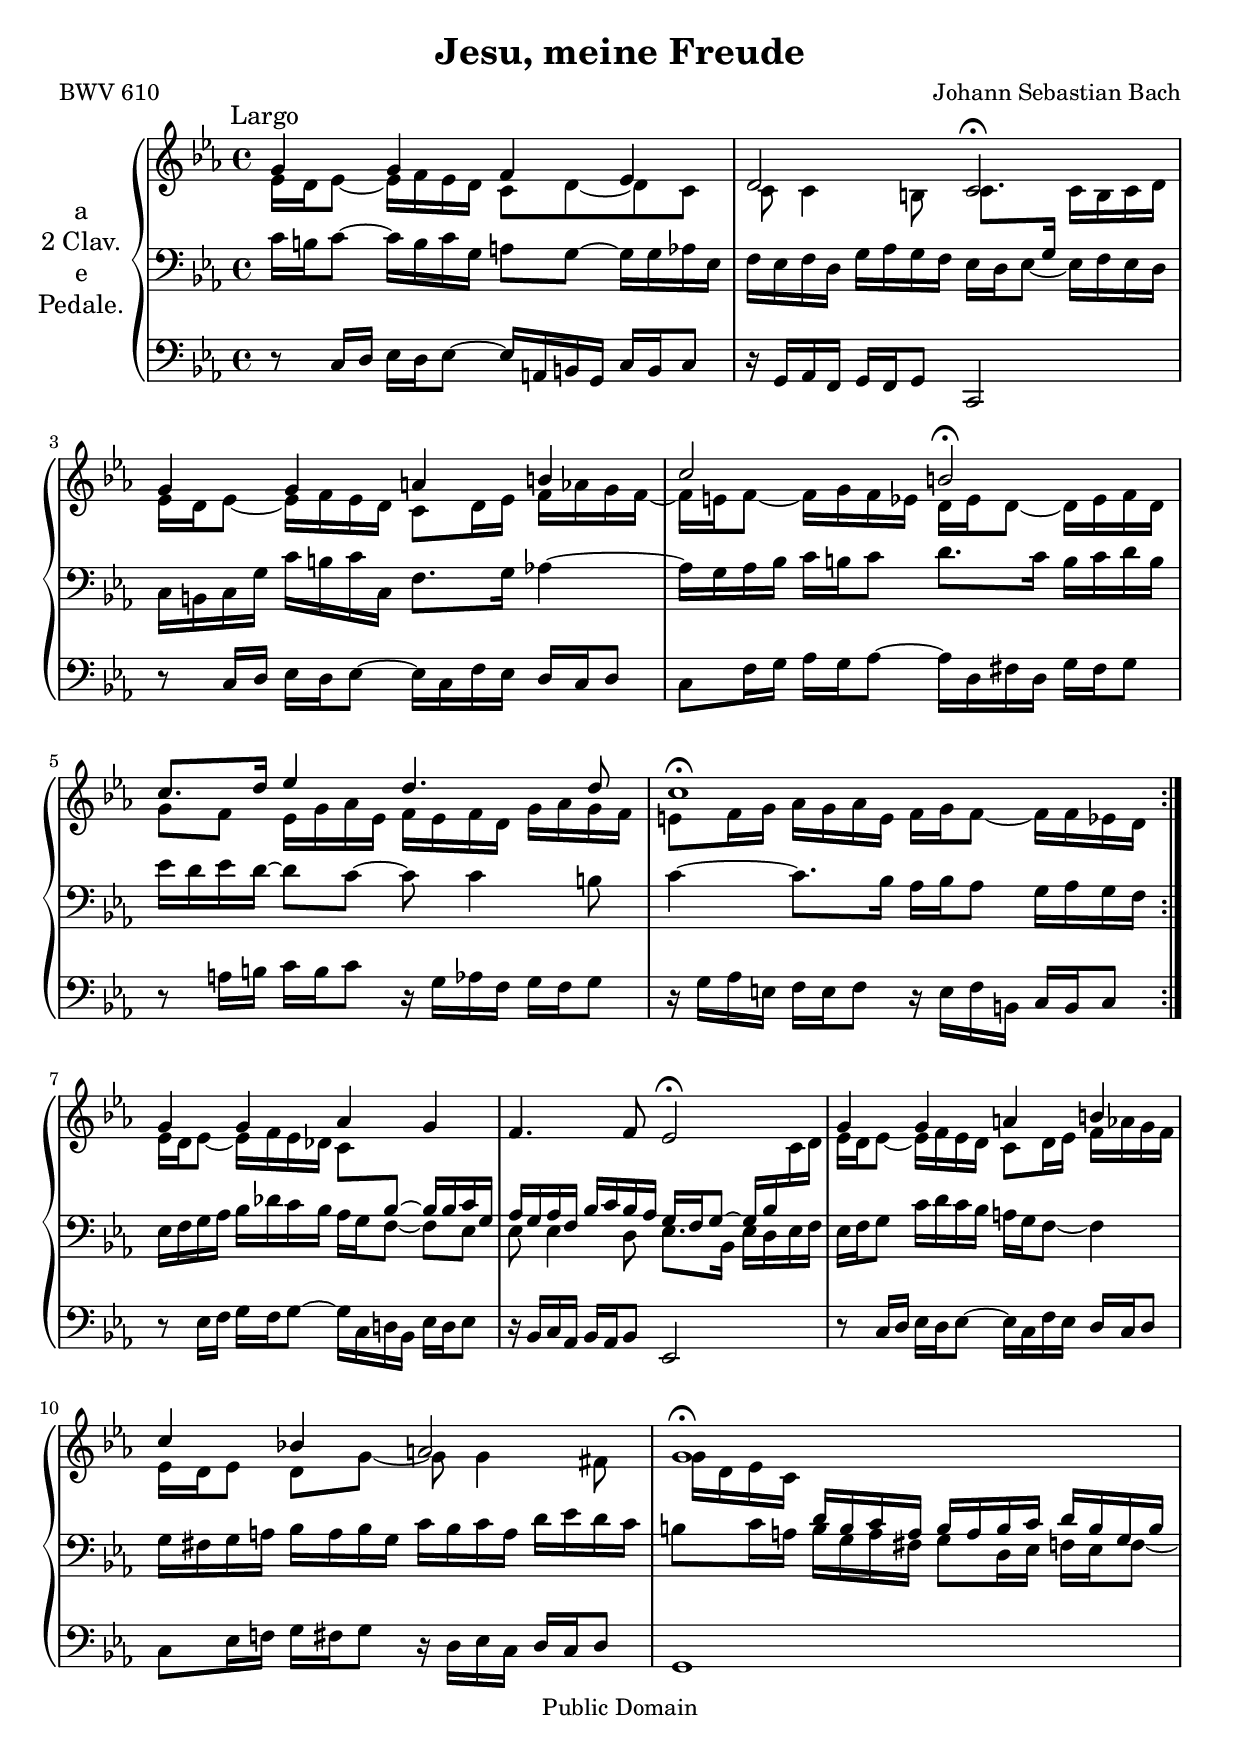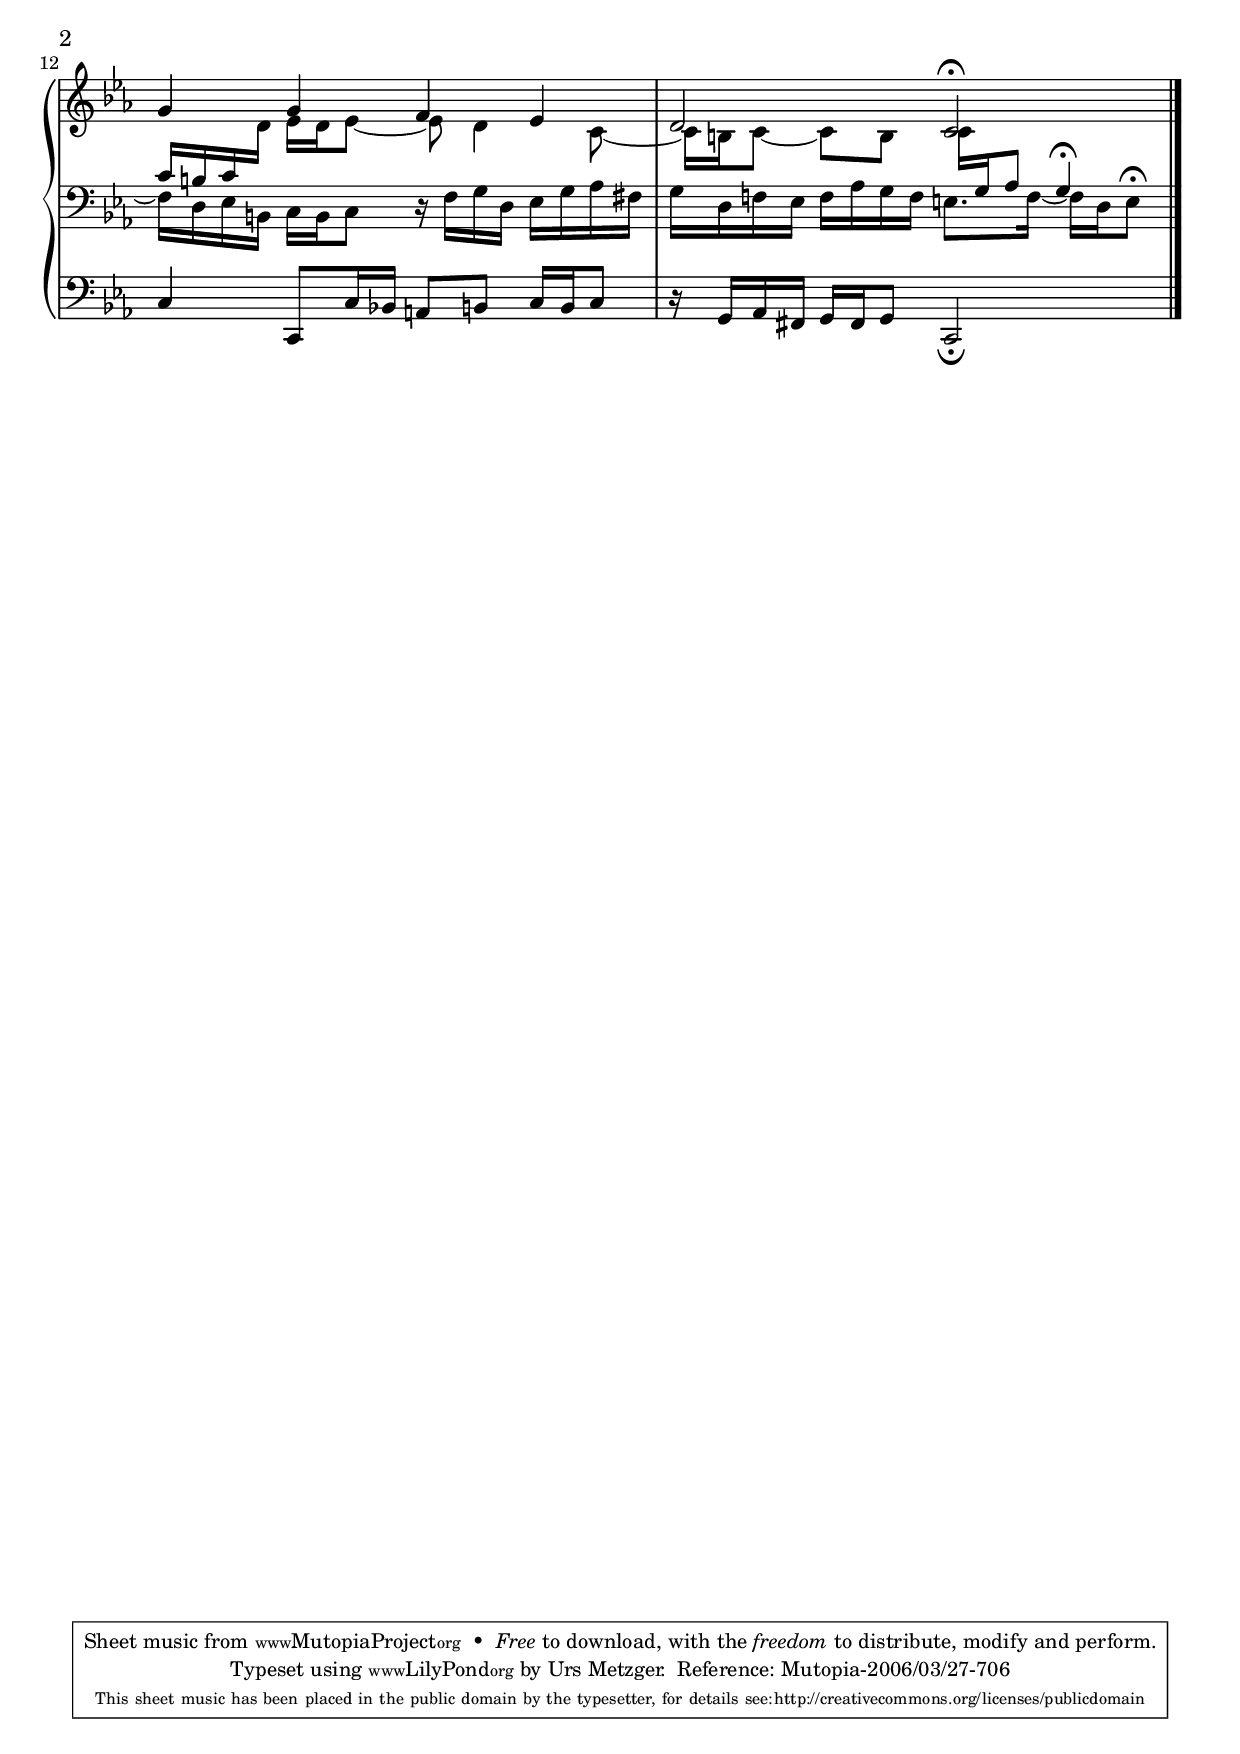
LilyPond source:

\version "2.16.0"
%\include "example-header.ily"


\header {
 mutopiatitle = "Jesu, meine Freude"
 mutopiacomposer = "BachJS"
 poet = "BWV 610"
 %mutopiaopus = "BWV 610"
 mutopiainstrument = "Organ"
 date = ""
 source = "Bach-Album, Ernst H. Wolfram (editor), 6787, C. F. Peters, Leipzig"
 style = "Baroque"
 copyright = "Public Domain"
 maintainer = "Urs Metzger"
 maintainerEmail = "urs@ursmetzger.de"
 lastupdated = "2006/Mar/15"

 title = "Jesu, meine Freude"
 composer = "Johann Sebastian Bach"
 %opus="BWV 610"

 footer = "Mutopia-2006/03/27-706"
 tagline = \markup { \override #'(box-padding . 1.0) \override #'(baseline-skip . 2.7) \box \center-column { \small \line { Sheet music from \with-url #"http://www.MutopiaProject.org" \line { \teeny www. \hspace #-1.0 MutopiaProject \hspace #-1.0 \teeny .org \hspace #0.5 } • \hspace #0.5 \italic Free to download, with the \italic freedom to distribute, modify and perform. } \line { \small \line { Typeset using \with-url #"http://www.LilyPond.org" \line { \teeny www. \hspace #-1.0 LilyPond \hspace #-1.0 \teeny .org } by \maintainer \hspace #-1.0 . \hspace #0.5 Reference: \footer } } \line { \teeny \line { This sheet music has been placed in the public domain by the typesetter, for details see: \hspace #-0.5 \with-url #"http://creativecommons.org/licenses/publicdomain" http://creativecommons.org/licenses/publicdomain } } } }

}

\include "deutsch.ly"

global = {
   \key c \minor
   \time 4/4
   \accidentalStyle "default"
}

halsup = {
  \stemUp
  \tieUp
}

halsdown = {
  \stemDown
  \tieDown
}

staffup = {
   \change Staff = "right" \halsdown
}

staffdown = {
   \change Staff = "left" \halsup
}

sopran = {
   \new Voice \relative g' {
      \global
      \halsup
      \repeat volta 2 {
         g4^\markup { \hspace #-4 \large "Largo" } g f es
         d2 c\fermata
         g'4 g a h
         c2 h\fermata
         %% Takt 5 ==============================================
         c8. d16 es4 d4. d8
         c1\fermata
      }
      g4 g as g
      f4. f8 es2\fermata
      g4 g a h
      %% Takt 10 =============================================
      c4 b! a2
      g1\fermata
      g4 g f es
      d2 c2\fermata \bar "|."
   }
}

alt = {
   \new Voice \relative es' {
      \global
      \halsdown
      \repeat volta 2 {
         es16 d es8~ es16 f es d c8 d~ d c
         c8 c4 h8 c8. \staffdown g16 \staffup c h c d
         es16 d es8~ es16 f es d c8 d16 es f as g f~
         f16 e f8~ f16 g f es d es d8~ d16 es f d
         %% Takt 5 ==============================================
         g8 f es16 g as es f es f d g as g f
         e8 f16 g as g as e f g f8~ f16 f es d
      }
      es16 d es8~ es16 f es des c8 \staffdown b~ b16 b c g
      as16 g as f b c b as g f g8~ g16 b \staffup c d
      es16 d es8~ es16 f es d c8 d16 es f as g f
      %% Takt 10 =============================================
      es16 d es8 d g~g g4 fis8
      g16 d es c \staffdown d h c a h a h c d h g h
      c16 h c \staffup d es d es8~ es d4 c8~
      c16 h c8~ c h c16 \staffdown g as8 g4\fermata
   }
}

tenor = {
   \new Voice \relative c' {
      \global
      \repeat volta 2 {
         c16 h c8~ c16 h c g a8 g~ g16 g as es
         f16 es f d g as g f es d \tieDown es8~ es16 \tieNeutral f es d
         c16 h c g' c h c c, f8. g16 as!4~
         as16 g as b c h c8 d8. c16 h c d h
         %% Takt 5 ==============================================
         es16 d es d~ d8 c~c c4 h8
         c4~ c8. b16 as b as8 g16 as g f
      }
      \halsdown es16 f g as b des c b as g f8~ f es
      es8 es4 d8 es8. b16 es d es f
      es16 f g8 c16 d c b a g f8~ f4
      %% Takt 10 =============================================
      g16 fis g a b a b g c b c a d es d c
      h8 c16 a h g a fis g8 d16 es f es f8~
      f16 d es h c h c8 r16 f g d es g as fis
      g16 d f! es f as g f e8. f16~ f d e8\fermata
   }
}

right = {
   \clef treble
   <<
   \alt
   \sopran
   >>
}

left = {
   \clef bass
   <<
   \tenor
   >>
}

pedal = {
   \global
   \clef "bass"
   \relative c {
      \repeat volta 2 {
         r8 c16 d es d es8~ es16 a, h g c h c8
         r16 g as f g f g8 c,2
         r8 c'16 d es d es8~ es16 c f es d c d8
         c8 f16 g as g as8~ as16 d, fis d g fis g8
         %% Takt 5 ==============================================
         r8 a16 h c h c8
         r16 g as f g f g8
         r16 g as e f e f8 r16 e f h, c h c8
      }
      r8 es16  f g f g8~ g16 c, d! b es d es8
      r16 b c as b as b8 es,2
      r8 c'16 d es d es8~ es16 c f es d c d8
      %% Takt 10 =============================================
      c8 es16 f! g fis g8 r16 d es c d c d8
      g,1
      c4 c,8 c'16 b! a8 h c16 h c8
      r16 g as fis g fis g8 c,2_\fermata
   }
}

\score {
   \new PianoStaff
      { \set PianoStaff.instrumentName = \markup { \large \center-column {
          "a" "" "2 Clav." "" "e"  ""  "Pedale." } \hspace #0.5 }
      <<
         \context Staff = right
         {
            \context Voice = right \right
         }
         \context Staff = left {
            \context Voice = left \left
         }
         \context Staff = pedal {
            \context Voice = pedal \pedal
         }
      >>
   }
   \layout{}
}
